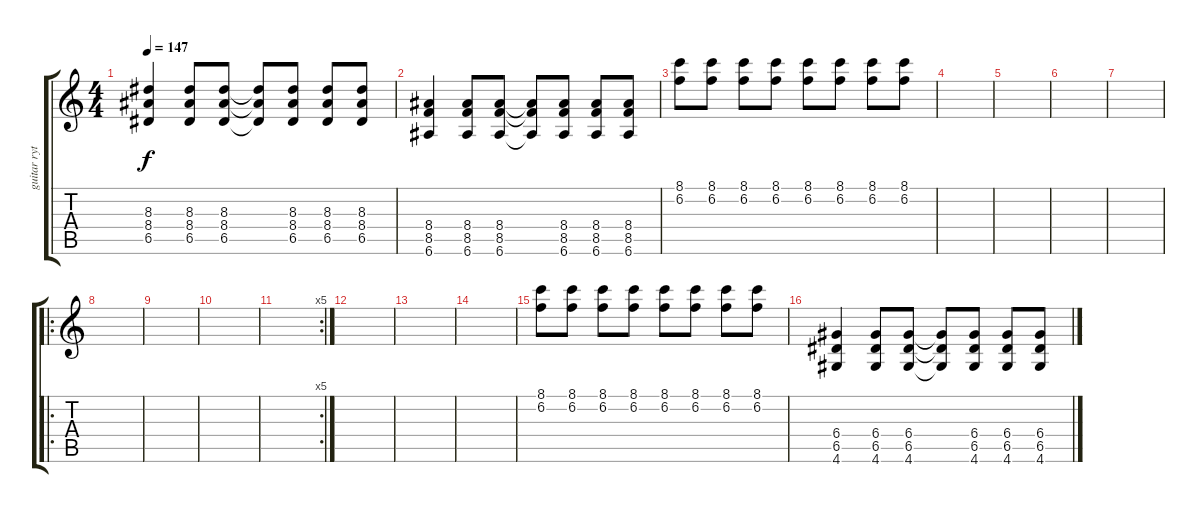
\track ("guitar rythmik/solo" "guitar ryt") {instrument distortionguitar}
\staff {score tabs}
\tuning (E4 B3 G3 D3 A2 E2) {hide}
\ts (4 4)
\tempo 147
\clef g2
\ks c
(8.3 8.4 6.5).4{dy f} (8.3 8.4 6.5).8 (8.3 8.4 6.5).8 (8.3{t} 8.4{t} 6.5{t}).8 (8.3 8.4 6.5).8 (8.3 8.4 6.5).8 (8.3 8.4 6.5).8 |
(8.4 8.5 6.6).4 (8.4 8.5 6.6).8 (8.4 8.5 6.6).8 (8.4{t} 8.5{t} 6.6{t}).8 (8.4 8.5 6.6).8 (8.4 8.5 6.6).8 (8.4 8.5 6.6).8 |
(8.1 6.2).8 (8.1 6.2).8 (8.1 6.2).8 (8.1 6.2).8 (8.1 6.2).8 (8.1 6.2).8 (8.1 6.2).8 (8.1 6.2).8 |
|
|
|
|
\ro
|
|
|
\rc 5
|
|
|
|
(8.1 6.2).8 (8.1 6.2).8 (8.1 6.2).8 (8.1 6.2).8 (8.1 6.2).8 (8.1 6.2).8 (8.1 6.2).8 (8.1 6.2).8 |
(6.4 6.5 4.6).4 (6.4 6.5 4.6).8 (6.4 6.5 4.6).8 (6.4{t} 6.5{t} 4.6{t}).8 (6.4 6.5 4.6).8 (6.4 6.5 4.6).8 (6.4 6.5 4.6).8
